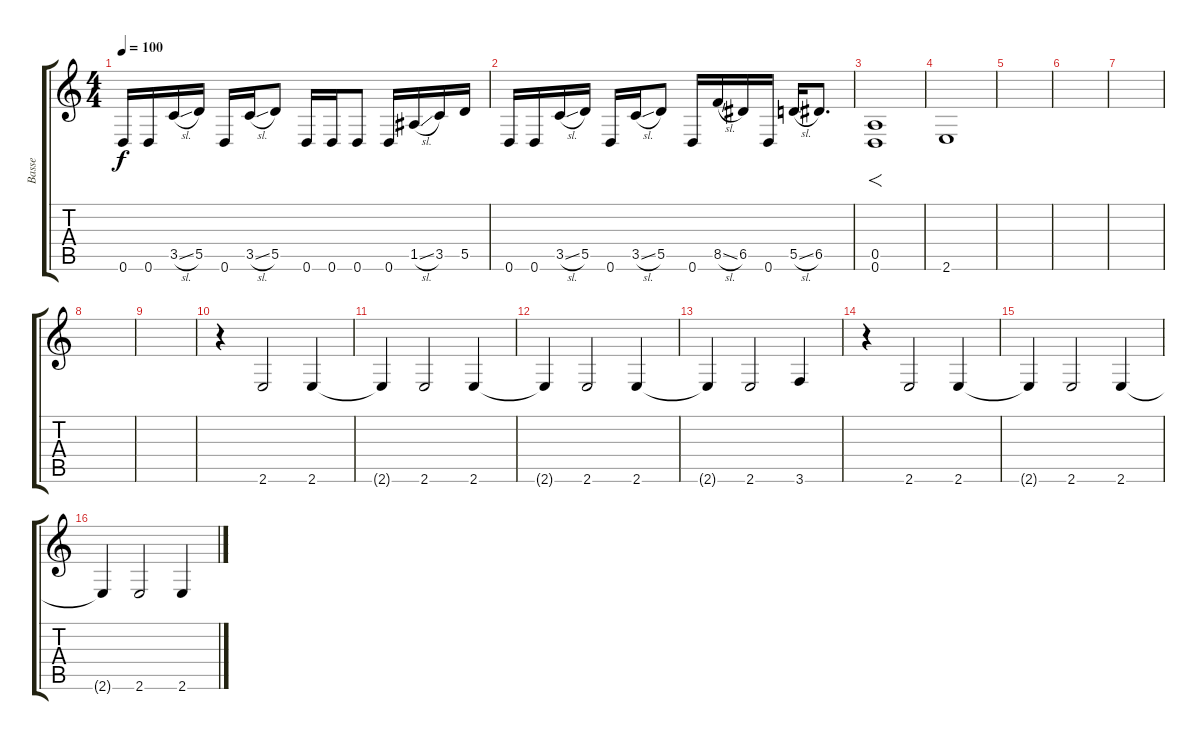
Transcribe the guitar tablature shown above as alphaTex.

\track ("Basse" "Basse") {instrument electricbassfinger}
\staff {score tabs}
\tuning (E4 B3 G3 D3 A2 D2) {hide}
\ts (4 4)
\tempo 100
\clef g2
\ks c
0.6.16{dy f} 0.6.16 3.5{sl}.16 5.5.16 0.6.16 3.5{sl}.16 5.5.8 0.6.16 0.6.16 0.6.8 0.6.16 1.5{sl}.16 3.5.16 5.5.16 |
0.6.16 0.6.16 3.5{sl}.16 5.5.16 0.6.16 3.5{sl}.16 5.5.8 0.6.16 8.5{sl}.16 6.5.16 0.6.16 5.5{sl}.16 6.5.8{d} |
(0.5 0.6).1{f} |
2.6.1 |
|
|
|
|
|
r.4 2.6.2 2.6.4 |
2.6{t}.4 2.6.2 2.6.4 |
2.6{t}.4 2.6.2 2.6.4 |
2.6{t}.4 2.6.2 3.6.4 |
r.4 2.6.2 2.6.4 |
2.6{t}.4 2.6.2 2.6.4 |
2.6{t}.4 2.6.2 2.6.4
